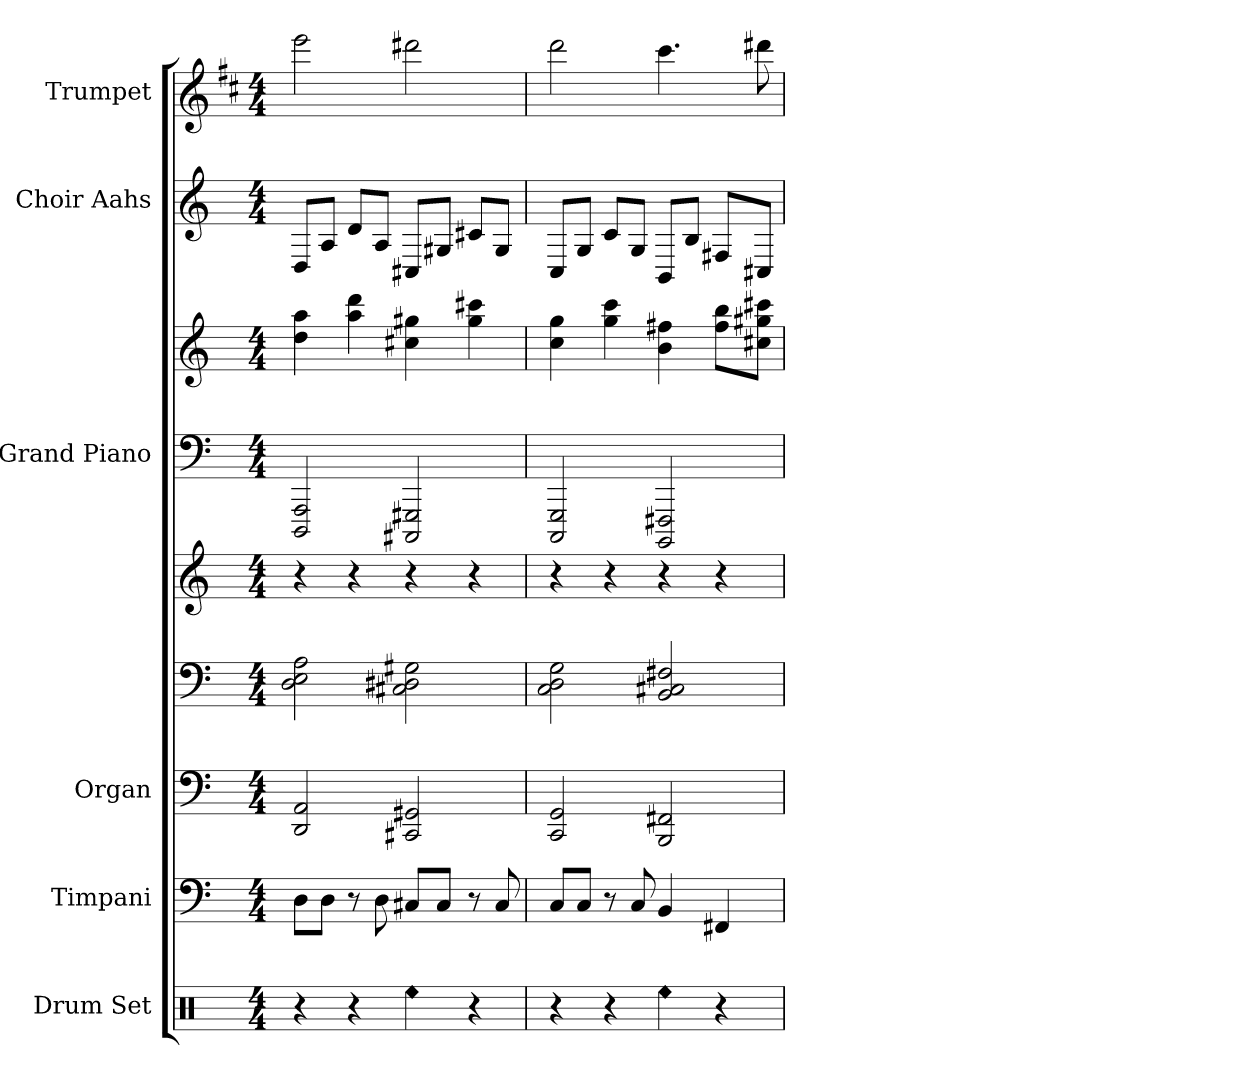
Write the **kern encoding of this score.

**kern	**kern	**kern	**kern	**kern	**kern	**kern	**kern	**kern
*part6	*part5	*part4	*part4	*part4	*part3	*part3	*part2	*part1
*staff9	*staff8	*staff7	*staff6	*staff5	*staff4	*staff3	*staff2	*staff1
*I"Drum Set	*I"Timpani	*I"Organ	*	*	*I"Grand Piano	*	*I"Choir Aahs	*I"Trumpet
*I'Drs.	*I'Timp.	*I'Org.	*	*	*I'Pno.	*	*I'Ch. Aa.	*I'Tpt.
*stria5	*stria5	*stria5	*stria5	*stria5	*stria5	*stria5	*stria5	*stria5
*clefX	*clefF4	*clefF4	*clefF4	*clefG2	*clefF4	*clefG2	*clefG2	*clefG2
*	*	*	*	*	*	*	*	*ITrd1c2
*k[]	*k[]	*k[]	*k[]	*k[]	*k[]	*k[]	*k[]	*k[]
*M4/4	*M4/4	*M4/4	*M4/4	*M4/4	*M4/4	*M4/4	*M4/4	*M4/4
*MM150	*MM150	*MM150	*MM150	*MM150	*MM150	*MM150	*MM150	*MM150
=1	=1	=1	=1	=1	=1	=1	=1	=1
4r	8DL	2DD 2AA	2A 2D 2E	4r	2DDD 2AAA	4dd 4aa	8DL	2ddd
.	8DJ	.	.	.	.	.	8AJ	.
4r	8r	.	.	4r	.	4aa 4ddd	8dL	.
.	8D	.	.	.	.	.	8AJ	.
!LO:N:head=diamond	!	!	!	!	!	!	!	!
4Ree	8C#XL	2CC#X 2GG#X	2C#X 2D#X 2G#X	4r	2CCC#X 2GGG#X	4cc#X 4gg#X	8C#XL	2ccc#X
.	8C#J	.	.	.	.	.	8G#XJ	.
4r	8r	.	.	4r	.	4gg# 4ccc#X	8c#XL	.
.	8C#	.	.	.	.	.	8G#J	.
=2	=2	=2	=2	=2	=2	=2	=2	=2
4r	8CL	2CC 2GG	2C 2D 2G	4r	2CCC 2GGG	4gg 4cc	8CL	2ccc
.	8CJ	.	.	.	.	.	8GJ	.
4r	8r	.	.	4r	.	4gg 4ccc	8cL	.
.	8C	.	.	.	.	.	8GJ	.
!LO:N:head=diamond	!	!	!	!	!	!	!	!
4Ree	4BB	2BBB 2FF#X	2BB 2C#X 2F#X	4r	2BBBB 2FFF#X	4b 4ff#X	8BBL	4.bb
.	.	.	.	.	.	.	8BJ	.
4r	4FF#X	.	.	4r	.	8ff# 8bbL	8F#XL	.
.	.	.	.	.	.	8cc#X 8gg#X 8ccc#XJ	8C#XJ	8ccc#X
=	=	=	=	=	=	=	=	=
*-	*-	*-	*-	*-	*-	*-	*-	*-
